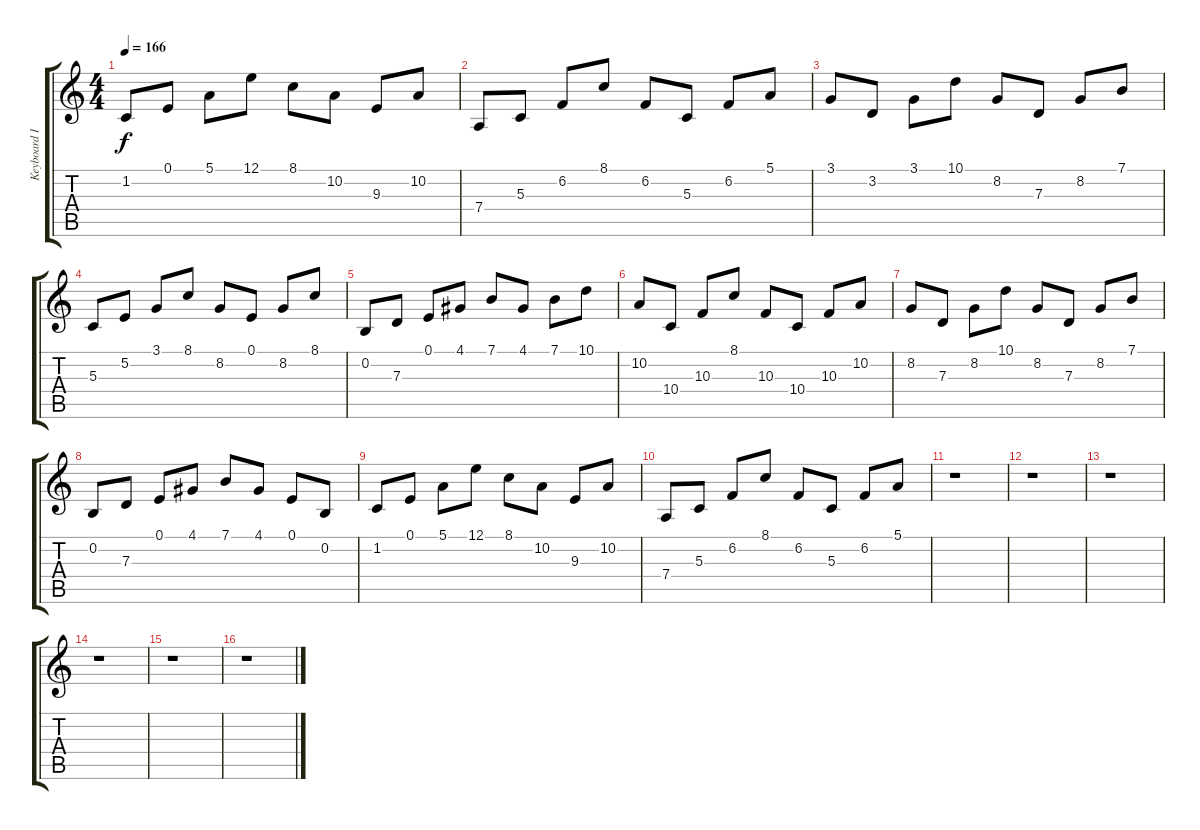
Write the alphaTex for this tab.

\track ("Keyboard I" "Keyboard I") {instrument fx4atmosphere}
\staff {score tabs}
\tuning (E4 B3 G3 D3 A2 E2) {hide}
\ts (4 4)
\tempo 166
\clef g2
\ks c
1.2.8{dy f} 0.1.8 5.1.8 12.1.8 8.1.8 10.2.8 9.3.8 10.2.8 |
7.4.8 5.3.8 6.2.8 8.1.8 6.2.8 5.3.8 6.2.8 5.1.8 |
3.1.8 3.2.8 3.1.8 10.1.8 8.2.8 7.3.8 8.2.8 7.1.8 |
5.3.8 5.2.8 3.1.8 8.1.8 8.2.8 0.1.8 8.2.8 8.1.8 |
0.2.8 7.3.8 0.1.8 4.1.8 7.1.8 4.1.8 7.1.8 10.1.8 |
10.2.8 10.4.8 10.3.8 8.1.8 10.3.8 10.4.8 10.3.8 10.2.8 |
8.2.8 7.3.8 8.2.8 10.1.8 8.2.8 7.3.8 8.2.8 7.1.8 |
0.2.8 7.3.8 0.1.8 4.1.8 7.1.8 4.1.8 0.1.8 0.2.8 |
1.2.8 0.1.8 5.1.8 12.1.8 8.1.8 10.2.8 9.3.8 10.2.8 |
7.4.8 5.3.8 6.2.8 8.1.8 6.2.8 5.3.8 6.2.8 5.1.8 |
r.1 |
r.1 |
r.1 |
r.1 |
r.1 |
r.1
